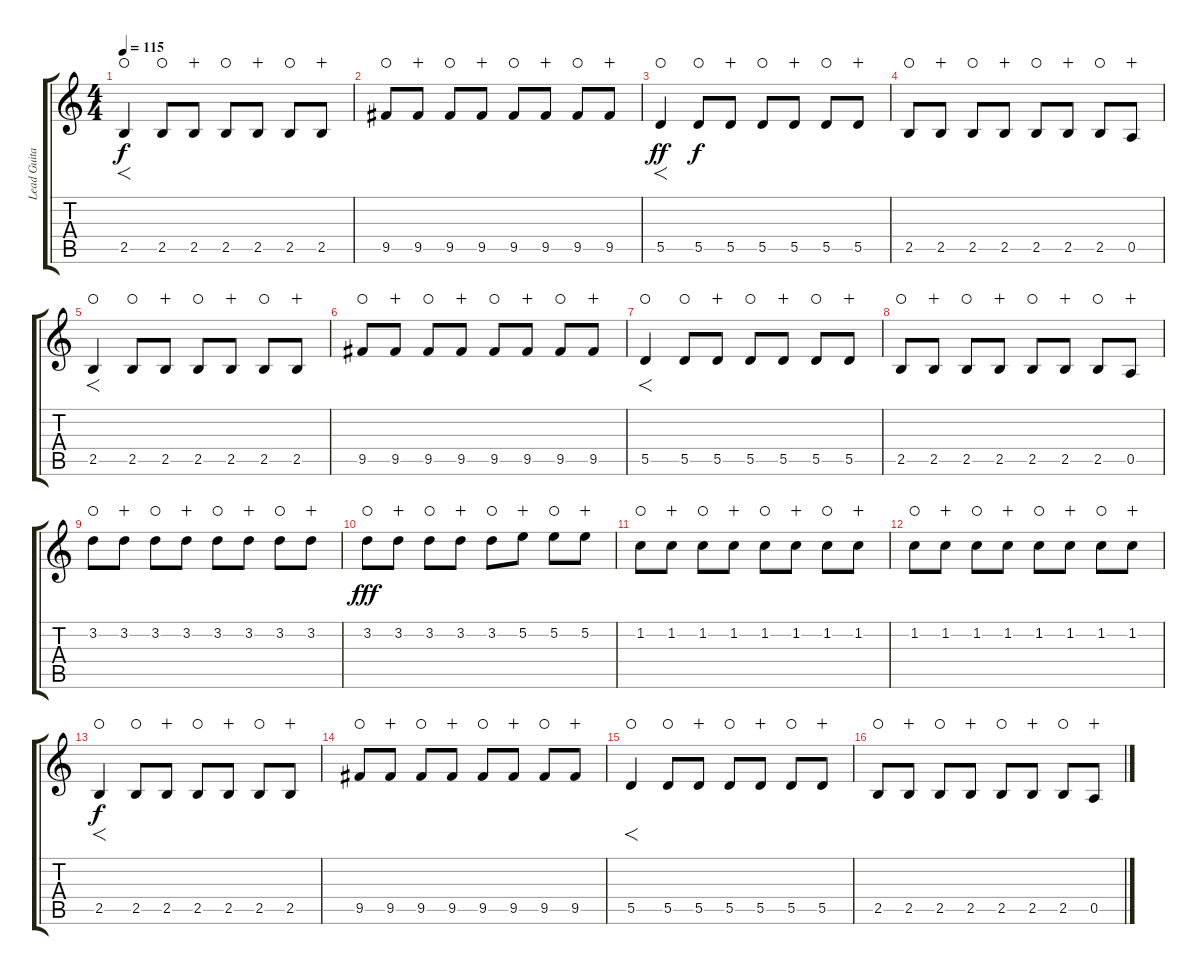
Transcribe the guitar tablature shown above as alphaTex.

\track ("Lead Guitar" "Lead Guita") {instrument distortionguitar}
\staff {score tabs}
\tuning (E4 B3 G3 D3 A2 D2) {hide}
\ts (4 4)
\tempo 115
\clef g2
\ks c
2.5.4{f dy f volume 14 waho} 2.5.8{waho} 2.5.8{wahc} 2.5.8{waho} 2.5.8{wahc} 2.5.8{waho} 2.5.8{wahc} |
9.5.8{waho} 9.5.8{volume 5 wahc} 9.5.8{waho} 9.5.8{wahc} 9.5.8{waho} 9.5.8{wahc} 9.5.8{waho} 9.5.8{wahc} |
5.5.4{f dy ff volume 14 waho} 5.5.8{dy f waho} 5.5.8{wahc} 5.5.8{waho} 5.5.8{wahc} 5.5.8{waho} 5.5.8{wahc} |
2.5.8{waho} 2.5.8{wahc} 2.5.8{volume 6 waho} 2.5.8{wahc} 2.5.8{waho} 2.5.8{wahc} 2.5.8{waho} 0.5.8{wahc} |
2.5.4{f volume 14 waho} 2.5.8{waho} 2.5.8{wahc} 2.5.8{waho} 2.5.8{wahc} 2.5.8{waho} 2.5.8{wahc} |
9.5.8{waho} 9.5.8{volume 4 wahc} 9.5.8{waho} 9.5.8{wahc} 9.5.8{waho} 9.5.8{wahc} 9.5.8{waho} 9.5.8{wahc} |
5.5.4{f volume 14 waho} 5.5.8{waho} 5.5.8{wahc} 5.5.8{waho} 5.5.8{wahc} 5.5.8{waho} 5.5.8{wahc} |
2.5.8{waho} 2.5.8{wahc} 2.5.8{volume 4 waho} 2.5.8{wahc} 2.5.8{waho} 2.5.8{wahc} 2.5.8{waho} 0.5.8{wahc} |
3.2.8{volume 8 waho} 3.2.8{wahc} 3.2.8{waho} 3.2.8{wahc} 3.2.8{waho} 3.2.8{wahc} 3.2.8{waho} 3.2.8{wahc} |
3.2.8{dy fff waho} 3.2.8{wahc} 3.2.8{waho} 3.2.8{wahc} 3.2.8{waho} 5.2.8{wahc} 5.2.8{waho} 5.2.8{wahc} |
1.2.8{waho} 1.2.8{wahc} 1.2.8{waho} 1.2.8{wahc} 1.2.8{waho} 1.2.8{wahc} 1.2.8{waho} 1.2.8{wahc} |
1.2.8{waho} 1.2.8{wahc} 1.2.8{waho} 1.2.8{wahc} 1.2.8{waho} 1.2.8{wahc} 1.2.8{waho} 1.2.8{wahc} |
2.5.4{f dy f volume 14 waho} 2.5.8{waho} 2.5.8{wahc} 2.5.8{waho} 2.5.8{wahc} 2.5.8{waho} 2.5.8{wahc} |
9.5.8{waho} 9.5.8{volume 4 wahc} 9.5.8{waho} 9.5.8{wahc} 9.5.8{waho} 9.5.8{wahc} 9.5.8{waho} 9.5.8{wahc} |
5.5.4{f volume 14 waho} 5.5.8{waho} 5.5.8{wahc} 5.5.8{waho} 5.5.8{wahc} 5.5.8{waho} 5.5.8{wahc} |
2.5.8{waho} 2.5.8{wahc} 2.5.8{volume 4 waho} 2.5.8{wahc} 2.5.8{waho} 2.5.8{wahc} 2.5.8{waho} 0.5.8{wahc}
